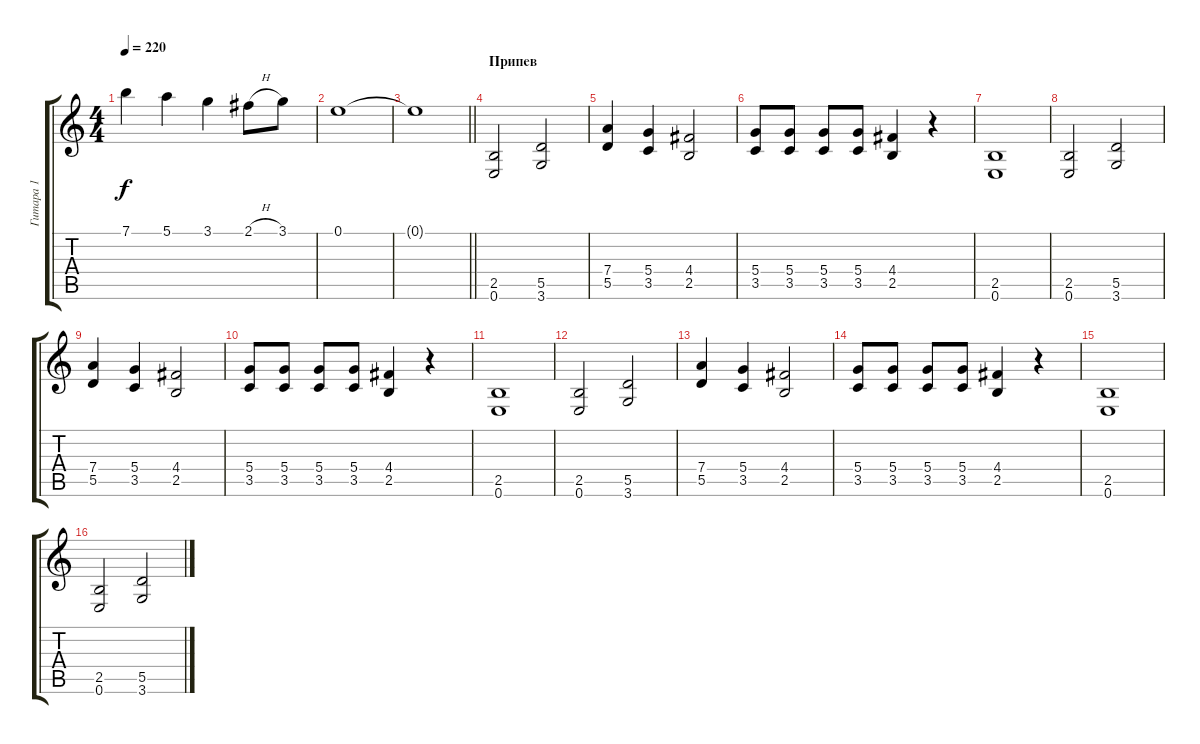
\track ("Гитара 1" "Гитара 1") {instrument distortionguitar}
\staff {score tabs}
\tuning (E4 B3 G3 D3 A2 E2) {hide}
\ts (4 4)
\tempo 220
\clef g2
\ks c
7.1.4{dy f} 5.1.4 3.1.4 2.1{h}.8 3.1.8 |
0.1.1 |
\barLineRight lightlight
0.1{t}.1 |
\section ("" "Припев")
(2.5 0.6).2 (5.5 3.6).2 |
(7.4 5.5).4 (5.4 3.5).4 (4.4 2.5).2 |
(5.4 3.5).8 (5.4 3.5).8 (5.4 3.5).8 (5.4 3.5).8 (4.4 2.5).4 r.4 |
(2.5 0.6).1 |
(2.5 0.6).2 (5.5 3.6).2 |
(7.4 5.5).4 (5.4 3.5).4 (4.4 2.5).2 |
(5.4 3.5).8 (5.4 3.5).8 (5.4 3.5).8 (5.4 3.5).8 (4.4 2.5).4 r.4 |
(2.5 0.6).1 |
(2.5 0.6).2 (5.5 3.6).2 |
(7.4 5.5).4 (5.4 3.5).4 (4.4 2.5).2 |
(5.4 3.5).8 (5.4 3.5).8 (5.4 3.5).8 (5.4 3.5).8 (4.4 2.5).4 r.4 |
(2.5 0.6).1 |
(2.5 0.6).2 (5.5 3.6).2
